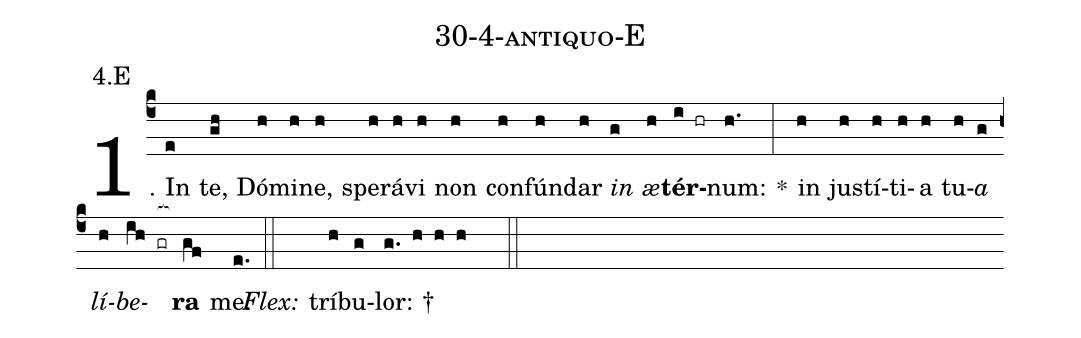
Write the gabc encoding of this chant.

name: 30-4-antiquo-E;
annotation: 4.E;
%%
(c4)1. In(e) te,(gh) Dó(h)mi(h)ne,(h) spe(h)rá(h)vi(h) non(h) con(h)fún(h)dar(h) <i>in</i>(g) <i>æ</i>(h)<b>tér</b>(i hr)num:(h.) *(:) in(h) jus(h)tí(h)ti(h)a(h) tu(h)<i>a</i>(g) <i>lí</i>(h)<i>be</i>(ih gr[ocb:1{])<b>ra</b>(gf[ocb:0}]) me.(e.) (::)
<i>Flex:</i>()  trí(h)bu(g)lor: †(g. h h h  ::)
